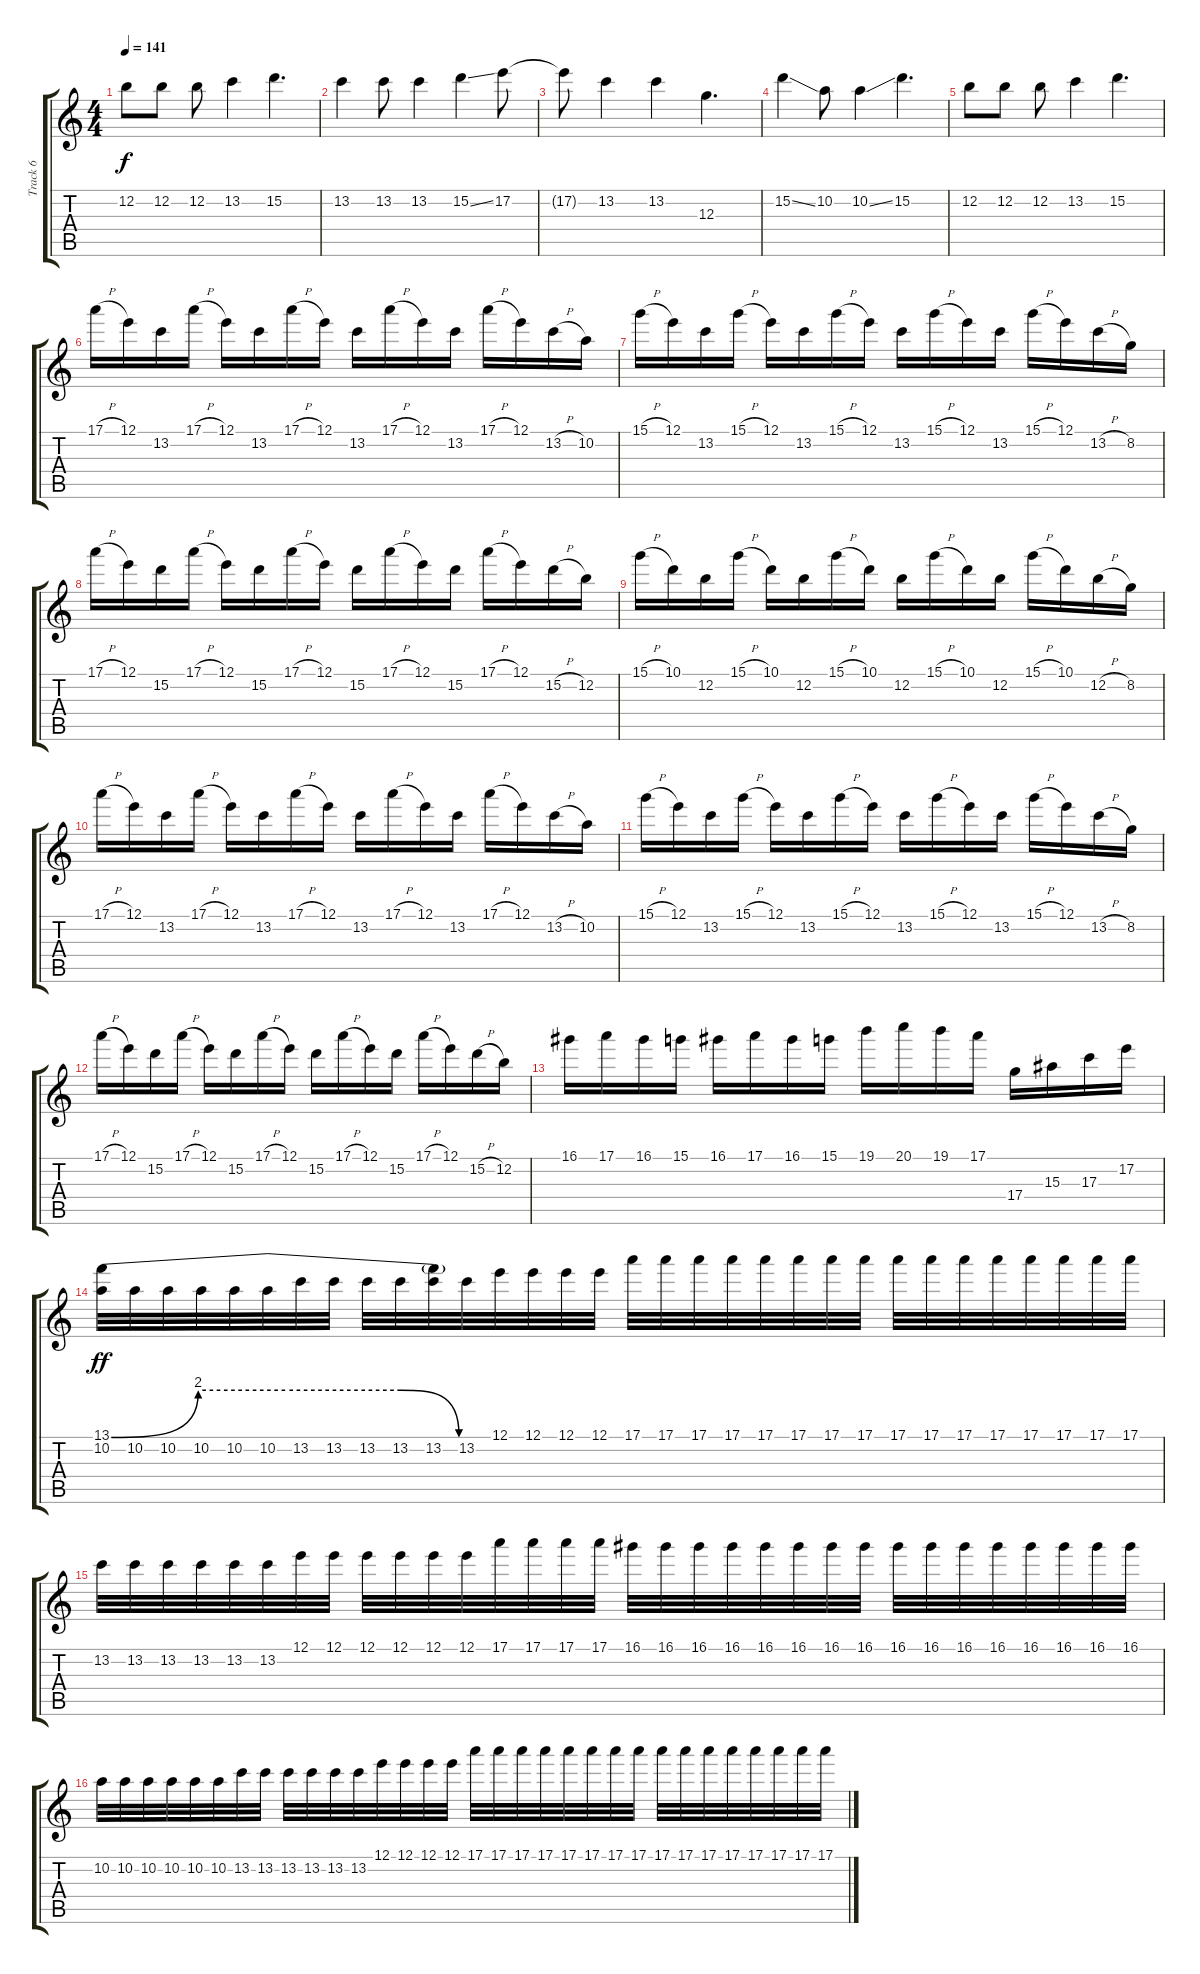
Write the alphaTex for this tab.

\track ("Track 6" "Track 6") {instrument distortionguitar}
\staff {score tabs}
\tuning (E4 B3 G3 D3 A2 D2) {hide}
\ts (4 4)
\tempo 141
\clef g2
\ks c
12.2.8{dy f} 12.2.8 12.2.8 13.2.4 15.2.4{d} |
13.2.4 13.2.8 13.2.4 15.2{ss}.4 17.2.8 |
17.2{t}.8 13.2.4 13.2.4 12.3.4{d} |
15.2{ss}.4 10.2.8 10.2{ss}.4 15.2.4{d} |
12.2.8 12.2.8 12.2.8 13.2.4 15.2.4{d} |
17.1{h}.16 12.1.16 13.2.16 17.1{h}.16 12.1.16 13.2.16 17.1{h}.16 12.1.16 13.2.16 17.1{h}.16 12.1.16 13.2.16 17.1{h}.16 12.1.16 13.2{h}.16 10.2.16 |
15.1{h}.16 12.1.16 13.2.16 15.1{h}.16 12.1.16 13.2.16 15.1{h}.16 12.1.16 13.2.16 15.1{h}.16 12.1.16 13.2.16 15.1{h}.16 12.1.16 13.2{h}.16 8.2.16 |
17.1{h}.16 12.1.16 15.2.16 17.1{h}.16 12.1.16 15.2.16 17.1{h}.16 12.1.16 15.2.16 17.1{h}.16 12.1.16 15.2.16 17.1{h}.16 12.1.16 15.2{h}.16 12.2.16 |
15.1{h}.16 10.1.16 12.2.16 15.1{h}.16 10.1.16 12.2.16 15.1{h}.16 10.1.16 12.2.16 15.1{h}.16 10.1.16 12.2.16 15.1{h}.16 10.1.16 12.2{h}.16 8.2.16 |
17.1{h}.16 12.1.16 13.2.16 17.1{h}.16 12.1.16 13.2.16 17.1{h}.16 12.1.16 13.2.16 17.1{h}.16 12.1.16 13.2.16 17.1{h}.16 12.1.16 13.2{h}.16 10.2.16 |
15.1{h}.16 12.1.16 13.2.16 15.1{h}.16 12.1.16 13.2.16 15.1{h}.16 12.1.16 13.2.16 15.1{h}.16 12.1.16 13.2.16 15.1{h}.16 12.1.16 13.2{h}.16 8.2.16 |
17.1{h}.16 12.1.16 15.2.16 17.1{h}.16 12.1.16 15.2.16 17.1{h}.16 12.1.16 15.2.16 17.1{h}.16 12.1.16 15.2.16 17.1{h}.16 12.1.16 15.2{h}.16 12.2.16 |
16.1.16 17.1.16 16.1.16 15.1.16 16.1.16 17.1.16 16.1.16 15.1.16 19.1.16 20.1.16 19.1.16 17.1.16 17.4.16 15.3.16 17.3.16 17.2.16 |
(13.1{be (custom 0 0 15 8 30 8 50 8 60 0)} 10.2).32{dy ff} 10.2.32 10.2.32 10.2.32 10.2.32 10.2.32 13.2.32 13.2.32 13.2.32 13.2.32 (13.1{t} 13.2).32 13.2.32 12.1.32 12.1.32 12.1.32 12.1.32 17.1.32 17.1.32 17.1.32 17.1.32 17.1.32 17.1.32 17.1.32 17.1.32 17.1.32 17.1.32 17.1.32 17.1.32 17.1.32 17.1.32 17.1.32 17.1.32 |
13.2.32 13.2.32 13.2.32 13.2.32 13.2.32 13.2.32 12.1.32 12.1.32 12.1.32 12.1.32 12.1.32 12.1.32 17.1.32 17.1.32 17.1.32 17.1.32 16.1.32 16.1.32 16.1.32 16.1.32 16.1.32 16.1.32 16.1.32 16.1.32 16.1.32 16.1.32 16.1.32 16.1.32 16.1.32 16.1.32 16.1.32 16.1.32 |
10.2.32 10.2.32 10.2.32 10.2.32 10.2.32 10.2.32 13.2.32 13.2.32 13.2.32 13.2.32 13.2.32 13.2.32 12.1.32 12.1.32 12.1.32 12.1.32 17.1.32 17.1.32 17.1.32 17.1.32 17.1.32 17.1.32 17.1.32 17.1.32 17.1.32 17.1.32 17.1.32 17.1.32 17.1.32 17.1.32 17.1.32 17.1.32
